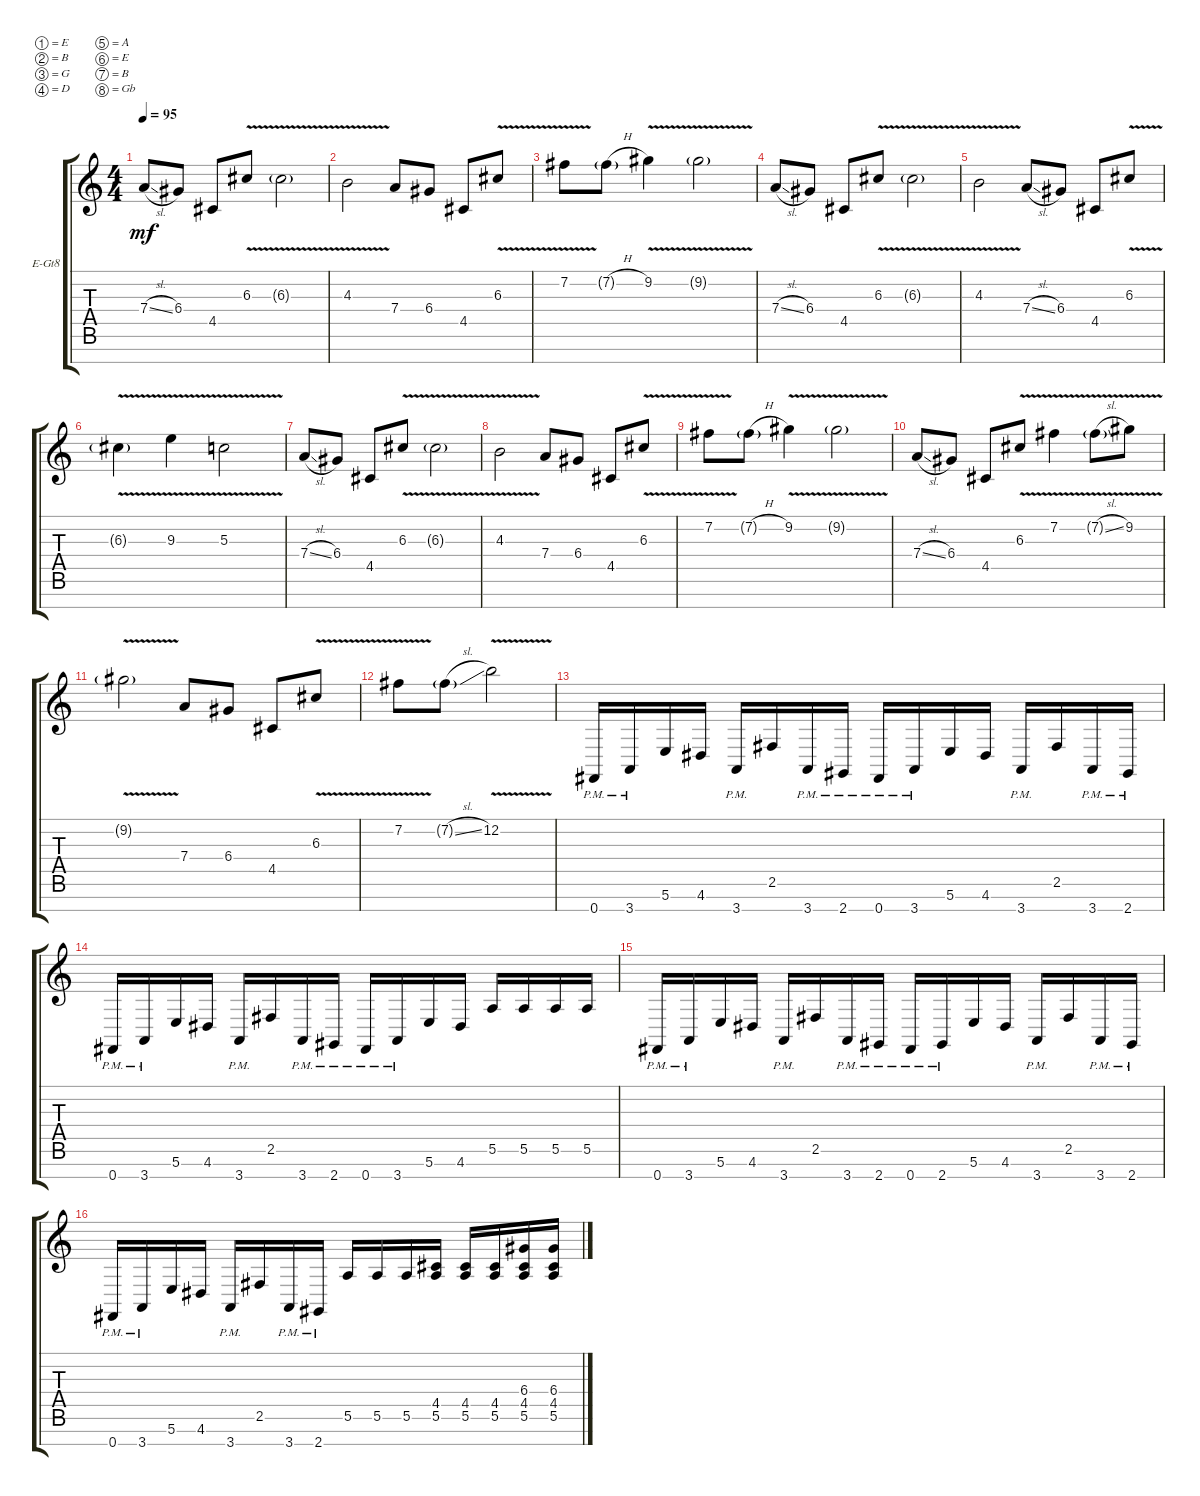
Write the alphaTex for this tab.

\defaultSystemsLayout 4
\bracketExtendMode groupsimilarinstruments
\firstSystemTrackNameOrientation horizontal
\otherSystemsTrackNameOrientation horizontal
\track ("Electric Guitar" "E-Gt8") {instrument distortionguitar}
\staff {score tabs}
\tuning (E4 B3 G3 D3 A2 E2 B1 Gb1)
\ts (4 4)
\tempo 95
\clef g2
\ks c
7.4{sl}.8{dy mf instrument distortionguitar} 6.4.8 4.5.8 6.3{v}.8 6.3{v g}.2 |
4.3{v}.2 7.4.8 6.4.8 4.5.8 6.3{v}.8 |
7.2{v}.8 7.2{h g}.8 9.2{v}.4 9.2{v g}.2 |
7.4{sl}.8 6.4.8 4.5.8 6.3{v}.8 6.3{v g}.2 |
4.3{v}.2 7.4{sl}.8 6.4.8 4.5.8 6.3{v}.8 |
6.3{v g}.4 9.3{v}.4 5.3{v}.2 |
7.4{sl}.8 6.4.8 4.5.8 6.3{v}.8 6.3{v g}.2 |
4.3{v}.2 7.4.8 6.4.8 4.5.8 6.3{v}.8 |
7.2{v}.8 7.2{h g}.8 9.2{v}.4 9.2{v g}.2 |
7.4{sl}.8 6.4.8 4.5.8 6.3{v}.8 7.2{v}.4 7.2{v sl g}.8 9.2{v}.8 |
9.2{v g}.2 7.4.8 6.4.8 4.5.8 6.3{v}.8 |
7.2{v}.8 7.2{sl g}.8 12.2{v}.2 |
0.8{pm}.16 3.8{pm}.16 5.7.16 4.7.16 3.8{pm}.16 2.6.16 3.8{pm}.16 2.8{pm}.16 0.8{pm}.16 3.8{pm}.16 5.7.16 4.7.16 3.8{pm}.16 2.6.16 3.8{pm}.16 2.8{pm}.16 |
0.8{pm}.16 3.8{pm}.16 5.7.16 4.7.16 3.8{pm}.16 2.6.16 3.8{pm}.16 2.8{pm}.16 0.8{pm}.16 3.8{pm}.16 5.7.16 4.7.16 5.6.16 5.6.16 5.6.16 5.6.16 |
0.8{pm}.16 3.8{pm}.16 5.7.16 4.7.16 3.8{pm}.16 2.6.16 3.8{pm}.16 2.8{pm}.16 0.8{pm}.16 2.8{pm}.16 5.7.16 4.7.16 3.8{pm}.16 2.6.16 3.8{pm}.16 2.8{pm}.16 |
0.8{pm}.16 3.8{pm}.16 5.7.16 4.7.16 3.8{pm}.16 2.6.16 3.8{pm}.16 2.8{pm}.16 5.6.16 5.6.16 5.6.16 (5.6 4.5).16 (5.6 4.5).16 (5.6 4.5).16 (5.6 4.5 6.4).16 (5.6 4.5 6.4).16
